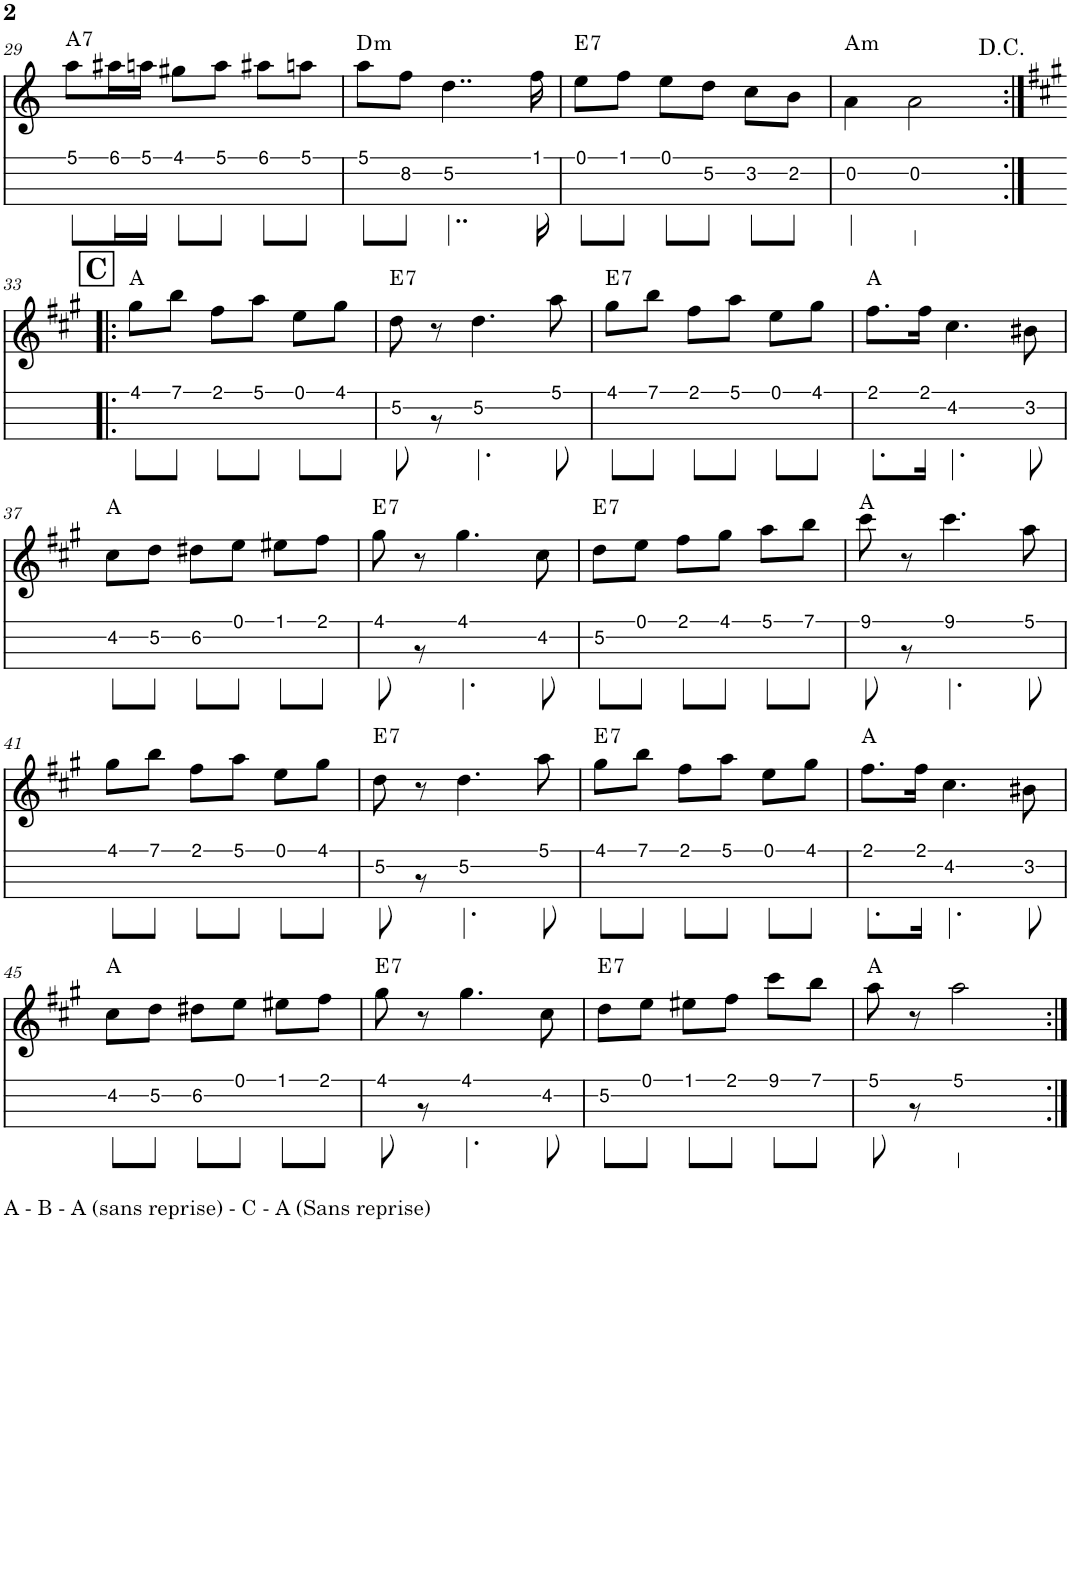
**kern	**kern	**harte
*part1	*part1	*part1
*staff2	*staff1	*
*I"Bouzouki	*	*
*I'Bou.	*	*
!!LO:PB:g=z
*	*clefG2	*
*k[]	*k[]	*
*M3/4	*M3/4	*
=29	=29	=29
!	!	!LO:H:kt=7
8aa\L	8aa\L	A:7
16aa#X\L	16aa#X\L	.
16aan\JJ	16aan\JJ	.
8gg#X\L	8gg#X\L	.
8aa\J	8aa\J	.
8aa#X\L	8aa#X\L	.
8aan\J	8aan\J	.
=30	=30	=30
!	!	!LO:H:kt=m
8aa\L	8aa\L	D:min
8ff\J	8ff\J	.
4..dd\	4..dd\	.
16ff\	16ff\	.
=31	=31	=31
!	!	!LO:H:kt=7
8ee\L	8ee\L	E:7
8ff\J	8ff\J	.
8ee\L	8ee\L	.
8dd\J	8dd\J	.
8cc\L	8cc\L	.
8b\J	8b\J	.
=32	=32	=32
!	!	!LO:H:kt=m
4a\	4a\	A:min
2a\	2a\	.
!!LO:LB:g=z
!!LO:REH:place=s1:a:B:cj:fs=14:t=C
=33:|!|:	=33:|!|:	=33:|!|:
*k[f#c#g#]	*k[f#c#g#]	*
8gg#\L	8gg#\L	A:maj
8bb\J	8bb\J	.
8ff#\L	8ff#\L	.
8aa\J	8aa\J	.
8ee\L	8ee\L	.
8gg#\J	8gg#\J	.
=34	=34	=34
!	!	!LO:H:kt=7
8dd\	8dd\	E:7
8r	8r	.
4.dd\	4.dd\	.
8aa\	8aa\	.
=35	=35	=35
!	!	!LO:H:kt=7
8gg#\L	8gg#\L	E:7
8bb\J	8bb\J	.
8ff#\L	8ff#\L	.
8aa\J	8aa\J	.
8ee\L	8ee\L	.
8gg#\J	8gg#\J	.
=36	=36	=36
8.ff#\L	8.ff#\L	A:maj
16ff#\Jk	16ff#\Jk	.
4.cc#\	4.cc#\	.
8b#\	8b#X\	.
!!LO:LB:g=z
=37	=37	=37
8cc#\L	8cc#\L	A:maj
8dd\J	8dd\J	.
8dd#\L	8dd#X\L	.
8ee\J	8ee\J	.
8ee#\L	8ee#X\L	.
8ff#\J	8ff#\J	.
=38	=38	=38
!	!	!LO:H:kt=7
8gg#\	8gg#\	E:7
8r	8r	.
4.gg#\	4.gg#\	.
8cc#\	8cc#\	.
=39	=39	=39
!	!	!LO:H:kt=7
8dd\L	8dd\L	E:7
8ee\J	8ee\J	.
8ff#\L	8ff#\L	.
8gg#\J	8gg#\J	.
8aa\L	8aa\L	.
8bb\J	8bb\J	.
=40	=40	=40
8ccc#\	8ccc#\	A:maj
8r	8r	.
4.ccc#\	4.ccc#\	.
8aa\	8aa\	.
!!LO:LB:g=z
=41	=41	=41
8gg#\L	8gg#\L	.
8bb\J	8bb\J	.
8ff#\L	8ff#\L	.
8aa\J	8aa\J	.
8ee\L	8ee\L	.
8gg#\J	8gg#\J	.
=42	=42	=42
!	!	!LO:H:kt=7
8dd\	8dd\	E:7
8r	8r	.
4.dd\	4.dd\	.
8aa\	8aa\	.
=43	=43	=43
!	!	!LO:H:kt=7
8gg#\L	8gg#\L	E:7
8bb\J	8bb\J	.
8ff#\L	8ff#\L	.
8aa\J	8aa\J	.
8ee\L	8ee\L	.
8gg#\J	8gg#\J	.
=44	=44	=44
8.ff#\L	8.ff#\L	A:maj
16ff#\Jk	16ff#\Jk	.
4.cc#\	4.cc#\	.
8b#\	8b#X\	.
!!LO:LB:g=z
=45	=45	=45
!LO:TX:b:t=A - B - A (sans reprise) - C - A (Sans reprise)	!	!
8cc#\L	8cc#\L	A:maj
8dd\J	8dd\J	.
8dd#\L	8dd#X\L	.
8ee\J	8ee\J	.
8ee#\L	8ee#X\L	.
8ff#\J	8ff#\J	.
=46	=46	=46
!	!	!LO:H:kt=7
8gg#\	8gg#\	E:7
8r	8r	.
4.gg#\	4.gg#\	.
8cc#\	8cc#\	.
=47	=47	=47
!	!	!LO:H:kt=7
8dd\L	8dd\L	E:7
8ee\J	8ee\J	.
8ee#\L	8ee#X\L	.
8ff#\J	8ff#\J	.
8ccc#\L	8ccc#\L	.
8bb\J	8bb\J	.
=48	=48	=48
8aa\	8aa\	A:maj
8r	8r	.
2aa\	2aa\	.
=:|!	=:|!	=:|!
*-	*-	*-
